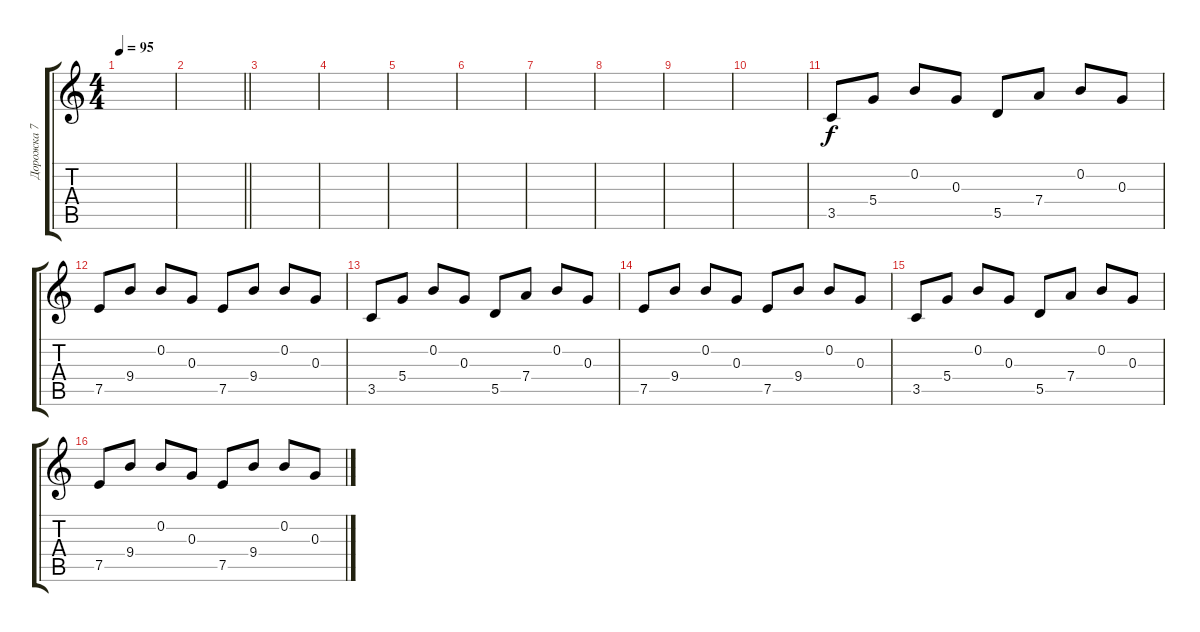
\track ("Дорожка 7" "Дорожка 7") {instrument electricguitarclean}
\staff {score tabs}
\tuning (E4 B3 G3 D3 A2 E2) {hide}
\ts (4 4)
\tempo 95
\clef g2
\ks c
|
\barLineRight lightlight
|
\section ("" "")
|
|
|
|
|
|
|
|
3.5.8 5.4.8 0.2.8 0.3.8 5.5.8 7.4.8 0.2.8 0.3.8 |
7.5.8 9.4.8 0.2.8 0.3.8 7.5.8 9.4.8 0.2.8 0.3.8 |
3.5.8 5.4.8 0.2.8 0.3.8 5.5.8 7.4.8 0.2.8 0.3.8 |
7.5.8 9.4.8 0.2.8 0.3.8 7.5.8 9.4.8 0.2.8 0.3.8 |
3.5.8 5.4.8 0.2.8 0.3.8 5.5.8 7.4.8 0.2.8 0.3.8 |
7.5.8 9.4.8 0.2.8 0.3.8 7.5.8 9.4.8 0.2.8 0.3.8
